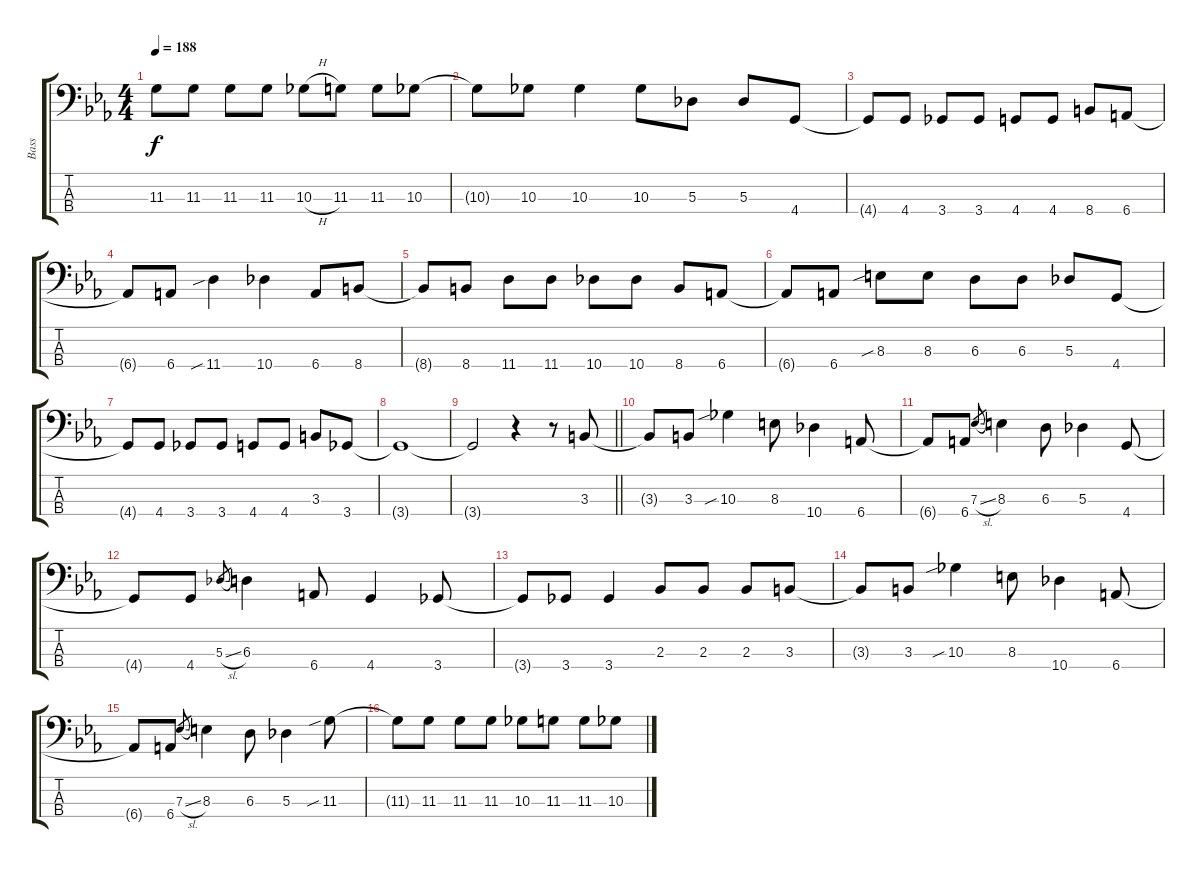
\track ("Bass" "Bass") {instrument electricbasspick}
\staff {score tabs}
\tuning (Gb2 Db2 Ab1 Eb1) {hide}
\ts (4 4)
\tempo 188
\clef f4
\ks eb
11.3{t}.8{dy f} 11.3.8 11.3.8 11.3.8 10.3{h}.8 11.3.8 11.3.8 10.3.8 |
10.3{t}.8 10.3.8 10.3.4 10.3.8 5.3.8 5.3.8 4.4.8 |
4.4{t}.8 4.4.8 3.4.8 3.4.8 4.4.8 4.4.8 8.4.8 6.4.8 |
6.4{t}.8 6.4.8 11.4{sib}.4 10.4.4 6.4.8 8.4.8 |
8.4{t}.8 8.4.8 11.4.8 11.4.8 10.4.8 10.4.8 8.4.8 6.4.8 |
6.4{t}.8 6.4.8 8.3{sib}.8 8.3.8 6.3.8 6.3.8 5.3.8 4.4.8 |
4.4{t}.8 4.4.8 3.4.8 3.4.8 4.4.8 4.4.8 3.3.8 3.4.8 |
3.4{t}.1 |
\barLineRight lightlight
3.4{t}.2 r.4 r.8 3.3.8 |
3.3{t}.8 3.3.8 10.3{sib}.4 8.3.8 10.4.4 6.4.8 |
6.4{t}.8 6.4.8 7.3{sl}.8{gr} 8.3.4 6.3.8 5.3.4 4.4.8 |
4.4{t}.8 4.4.8 5.3{sl}.8{gr} 6.3.4 6.4.8 4.4.4 3.4.8 |
3.4{t}.8 3.4.8 3.4.4 2.3.8 2.3.8 2.3.8 3.3.8 |
3.3{t}.8 3.3.8 10.3{sib}.4 8.3.8 10.4.4 6.4.8 |
6.4{t}.8 6.4.8 7.3{sl}.8{gr} 8.3.4 6.3.8 5.3.4 11.3{sib}.8 |
11.3{t}.8 11.3.8 11.3.8 11.3.8 10.3.8 11.3.8 11.3.8 10.3.8
